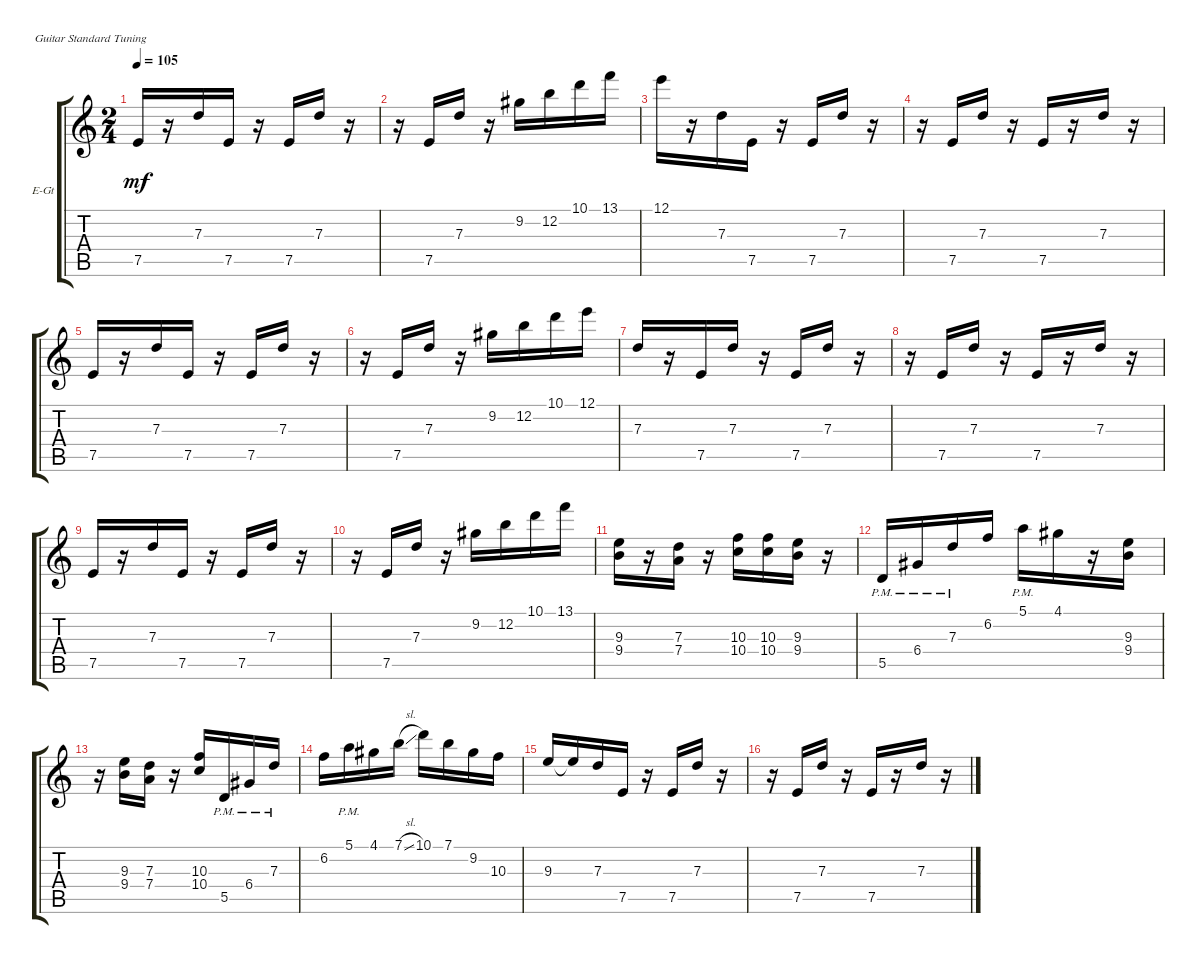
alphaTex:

\defaultSystemsLayout 4
\bracketExtendMode groupsimilarinstruments
\firstSystemTrackNameOrientation horizontal
\otherSystemsTrackNameOrientation horizontal
\track ("Al Di Electric" "E-Gt") {instrument overdrivenguitar}
\staff {score tabs}
\tuning (E4 B3 G3 D3 A2 E2)
\ts (2 4)
\tempo 105
\clef g2
\ks c
7.5.16{dy mf} r.16 7.3.16 7.5.16 r.16 7.5.16 7.3.16 r.16 |
r.16 7.5.16 7.3.16 r.16 9.2.16 12.2.16 10.1.16 13.1.16 |
12.1.16 r.16 7.3.16 7.5.16 r.16 7.5.16 7.3.16 r.16 |
r.16 7.5.16 7.3.16 r.16 7.5.16 r.16 7.3.16 r.16 |
7.5.16 r.16 7.3.16 7.5.16 r.16 7.5.16 7.3.16 r.16 |
r.16 7.5.16 7.3.16 r.16 9.2.16 12.2.16 10.1.16 12.1.16 |
7.3.16 r.16 7.5.16 7.3.16 r.16 7.5.16 7.3.16 r.16 |
r.16 7.5.16 7.3.16 r.16 7.5.16 r.16 7.3.16 r.16 |
7.5.16 r.16 7.3.16 7.5.16 r.16 7.5.16 7.3.16 r.16 |
r.16 7.5.16 7.3.16 r.16 9.2.16 12.2.16 10.1.16 13.1.16 |
(9.4 9.3).16 r.16 (7.3 7.4).16 r.16 (10.3 10.4).16 (10.3 10.4).16 (9.3 9.4).16 r.16 |
5.5{pm}.16 6.4{pm}.16 7.3{pm}.16 6.2.16 5.1{pm}.16 4.1.16 r.16 (9.4 9.3).16 |
r.16 (9.3 9.4).16 (7.4 7.3).16 r.16 (10.3 10.4).16 5.5{pm}.16 6.4{pm}.16 7.3{pm}.16 |
6.2.16 5.1{pm}.16 4.1.16 7.1{sl}.16 10.1.16 7.1.16 9.2.16 10.3.16 |
9.3.16 9.3{t}.16 7.3.16 7.5.16 r.16 7.5.16 7.3.16 r.16 |
r.16 7.5.16 7.3.16 r.16 7.5.16 r.16 7.3.16 r.16
